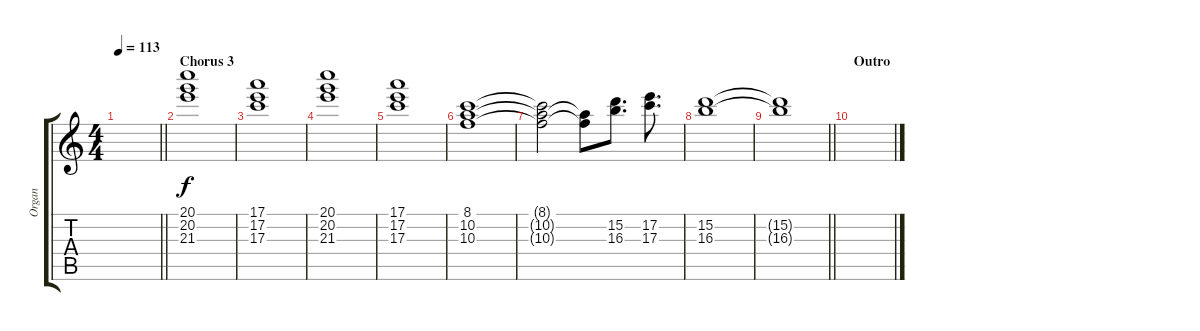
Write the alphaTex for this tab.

\track ("Organ" "Organ") {instrument electricguitarmuted}
\staff {score tabs}
\tuning (E4 B3 G3 D3 A2 E2) {hide}
\ts (4 4)
\tempo 113
\clef g2
\barLineRight lightlight
\ks c
|
\section ("" "Chorus 3")
(20.1 20.2 21.3).1{instrument drawbarorgan} |
(17.1 17.2 17.3).1 |
(20.1 20.2 21.3).1 |
(17.1 17.2 17.3).1 |
(8.1 10.2 10.3).1 |
(8.1{t} 10.2{t} 10.3{t}).2 (10.2{t} 10.3{t}).8 (15.2 16.3).8{d} (17.2 17.3).8{d} |
(15.2 16.3).1 |
\barLineRight lightlight
(15.2{t} 16.3{t}).1 |
\section ("" "Outro")
